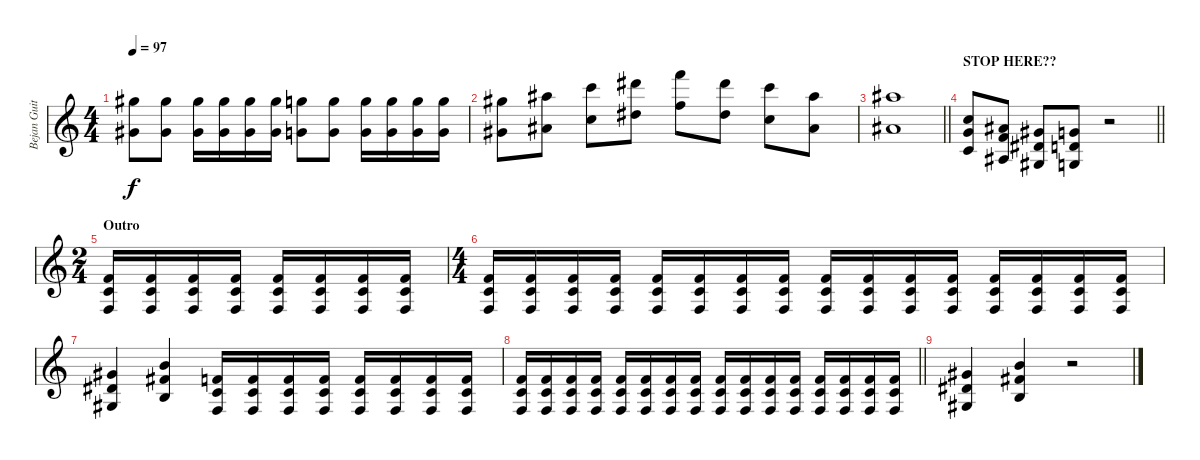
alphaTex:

\track ("Bejan Guitar" "Bejan Guit") {instrument distortionguitar}
\staff {score}
\tuning (E4 B3 G3 D3 A2 D2) {hide}
\ts (4 4)
\tempo 97
\clef g2
\ks c
(9.2 6.4).8{dy f} (9.2 6.4).8 (9.2 6.4).16 (9.2 6.4).16 (9.2 6.4).16 (9.2 6.4).16 (8.2 5.4).8 (8.2 5.4).8 (8.2 5.4).16 (8.2 5.4).16 (8.2 5.4).16 (8.2 5.4).16 |
(9.2 6.4).8 (11.2 8.4).8 (13.2 10.4).8 (16.2 13.4).8 (18.2 15.4).8 (16.2 13.4).8 (13.2 10.4).8 (11.2 8.4).8 |
\barLineRight lightlight
(11.2 8.4).1 |
\section ("" "STOP HERE??")
\barLineRight lightlight
(10.4 10.5 10.6).8 (8.4 8.5 8.6).8 (6.4 6.5 6.6).8 (5.4 5.5 5.6).8 r.2 |
\ts (2 4)
\section ("" "Outro")
(3.4{pm} 3.5{pm} 3.6{pm}).16 (3.4{pm} 3.5{pm} 3.6{pm}).16 (3.4{pm} 3.5{pm} 3.6{pm}).16 (3.4{pm} 3.5{pm} 3.6{pm}).16 (3.4{pm} 3.5{pm} 3.6{pm}).16 (3.4{pm} 3.5{pm} 3.6{pm}).16 (3.4{pm} 3.5{pm} 3.6{pm}).16 (3.4{pm} 3.5{pm} 3.6{pm}).16 |
\ts (4 4)
(3.4{pm} 3.5{pm} 3.6{pm}).16 (3.4{pm} 3.5{pm} 3.6{pm}).16 (3.4{pm} 3.5{pm} 3.6{pm}).16 (3.4{pm} 3.5{pm} 3.6{pm}).16 (3.4{pm} 3.5{pm} 3.6{pm}).16 (3.4{pm} 3.5{pm} 3.6{pm}).16 (3.4{pm} 3.5{pm} 3.6{pm}).16 (3.4{pm} 3.5{pm} 3.6{pm}).16 (3.4{pm} 3.5{pm} 3.6{pm}).16 (3.4{pm} 3.5{pm} 3.6{pm}).16 (3.4{pm} 3.5{pm} 3.6{pm}).16 (3.4{pm} 3.5{pm} 3.6{pm}).16 (3.4{pm} 3.5{pm} 3.6{pm}).16 (3.4{pm} 3.5{pm} 3.6{pm}).16 (3.4{pm} 3.5{pm} 3.6{pm}).16 (3.4{pm} 3.5{pm} 3.6{pm}).16 |
(6.4 6.5 6.6).4 (9.4 9.5 9.6).4 (3.4{pm} 3.5 3.6).16 (3.4{pm} 3.5 3.6).16 (3.4{pm} 3.5 3.6).16 (3.4{pm} 3.5 3.6).16 (3.4{pm} 3.5 3.6).16 (3.4{pm} 3.5 3.6).16 (3.4{pm} 3.5 3.6).16 (3.4{pm} 3.5 3.6).16 |
\barLineRight lightlight
(3.4{pm} 3.5{pm} 3.6{pm}).16 (3.4{pm} 3.5{pm} 3.6{pm}).16 (3.4{pm} 3.5{pm} 3.6{pm}).16 (3.4{pm} 3.5{pm} 3.6{pm}).16 (3.4{pm} 3.5{pm} 3.6{pm}).16 (3.4{pm} 3.5{pm} 3.6{pm}).16 (3.4{pm} 3.5{pm} 3.6{pm}).16 (3.4{pm} 3.5{pm} 3.6{pm}).16 (3.4{pm} 3.5{pm} 3.6{pm}).16 (3.4{pm} 3.5{pm} 3.6{pm}).16 (3.4{pm} 3.5{pm} 3.6{pm}).16 (3.4{pm} 3.5{pm} 3.6{pm}).16 (3.4{pm} 3.5{pm} 3.6{pm}).16 (3.4{pm} 3.5{pm} 3.6{pm}).16 (3.4{pm} 3.5{pm} 3.6{pm}).16 (3.4{pm} 3.5{pm} 3.6{pm}).16 |
(6.4 6.5 6.6).4 (9.4 9.5 9.6).4 r.2
